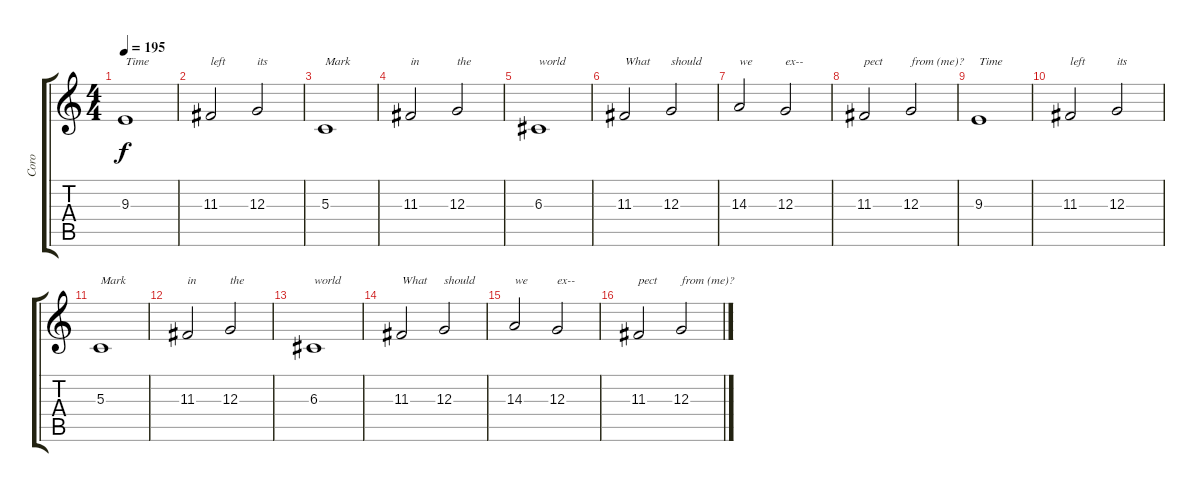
\track ("Coro" "Coro") {instrument choiraahs}
\staff {score tabs}
\tuning (E4 B3 G3 D3 A2 E2) {hide}
\ts (4 4)
\tempo 195
\clef g2
\ks c
9.3.1{txt "Time" dy f} |
11.3.2{txt "left"} 12.3.2{txt "its"} |
5.3.1{txt "Mark"} |
11.3.2{txt "in"} 12.3.2{txt "the"} |
6.3.1{txt "world"} |
11.3.2{txt "What"} 12.3.2{txt "should"} |
14.3.2{txt "we"} 12.3.2{txt "ex--"} |
11.3.2{txt "pect"} 12.3.2{txt "from (me)?"} |
9.3.1{txt "Time"} |
11.3.2{txt "left"} 12.3.2{txt "its"} |
5.3.1{txt "Mark"} |
11.3.2{txt "in"} 12.3.2{txt "the"} |
6.3.1{txt "world"} |
11.3.2{txt "What"} 12.3.2{txt "should"} |
14.3.2{txt "we"} 12.3.2{txt "ex--"} |
11.3.2{txt "pect"} 12.3.2{txt "from (me)?"}
